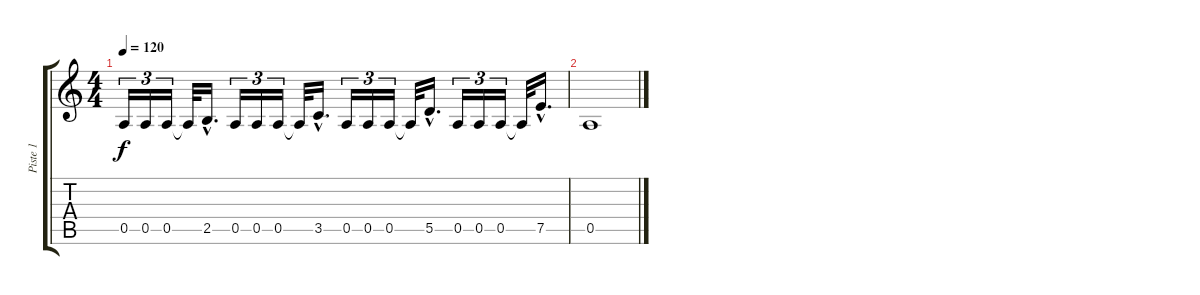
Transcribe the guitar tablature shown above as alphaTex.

\track ("Piste 1" "Piste 1") {instrument overdrivenguitar}
\staff {score tabs}
\tuning (E4 B3 G3 D3 A2 E2) {hide}
\ts (4 4)
\tempo 120
\clef g2
\ks c
0.5.16{tu (3 2) dy f} 0.5.16{tu (3 2)} 0.5.16{tu (3 2)} 0.5{t}.32 2.5{hac}.16{d} 0.5.16{tu (3 2)} 0.5.16{tu (3 2)} 0.5.16{tu (3 2)} 0.5{t}.32 3.5{hac}.16{d} 0.5.16{tu (3 2)} 0.5.16{tu (3 2)} 0.5.16{tu (3 2)} 0.5{t}.32 5.5{hac}.16{d} 0.5.16{tu (3 2)} 0.5.16{tu (3 2)} 0.5.16{tu (3 2)} 0.5{t}.32 7.5{hac}.16{d} |
0.5.1
